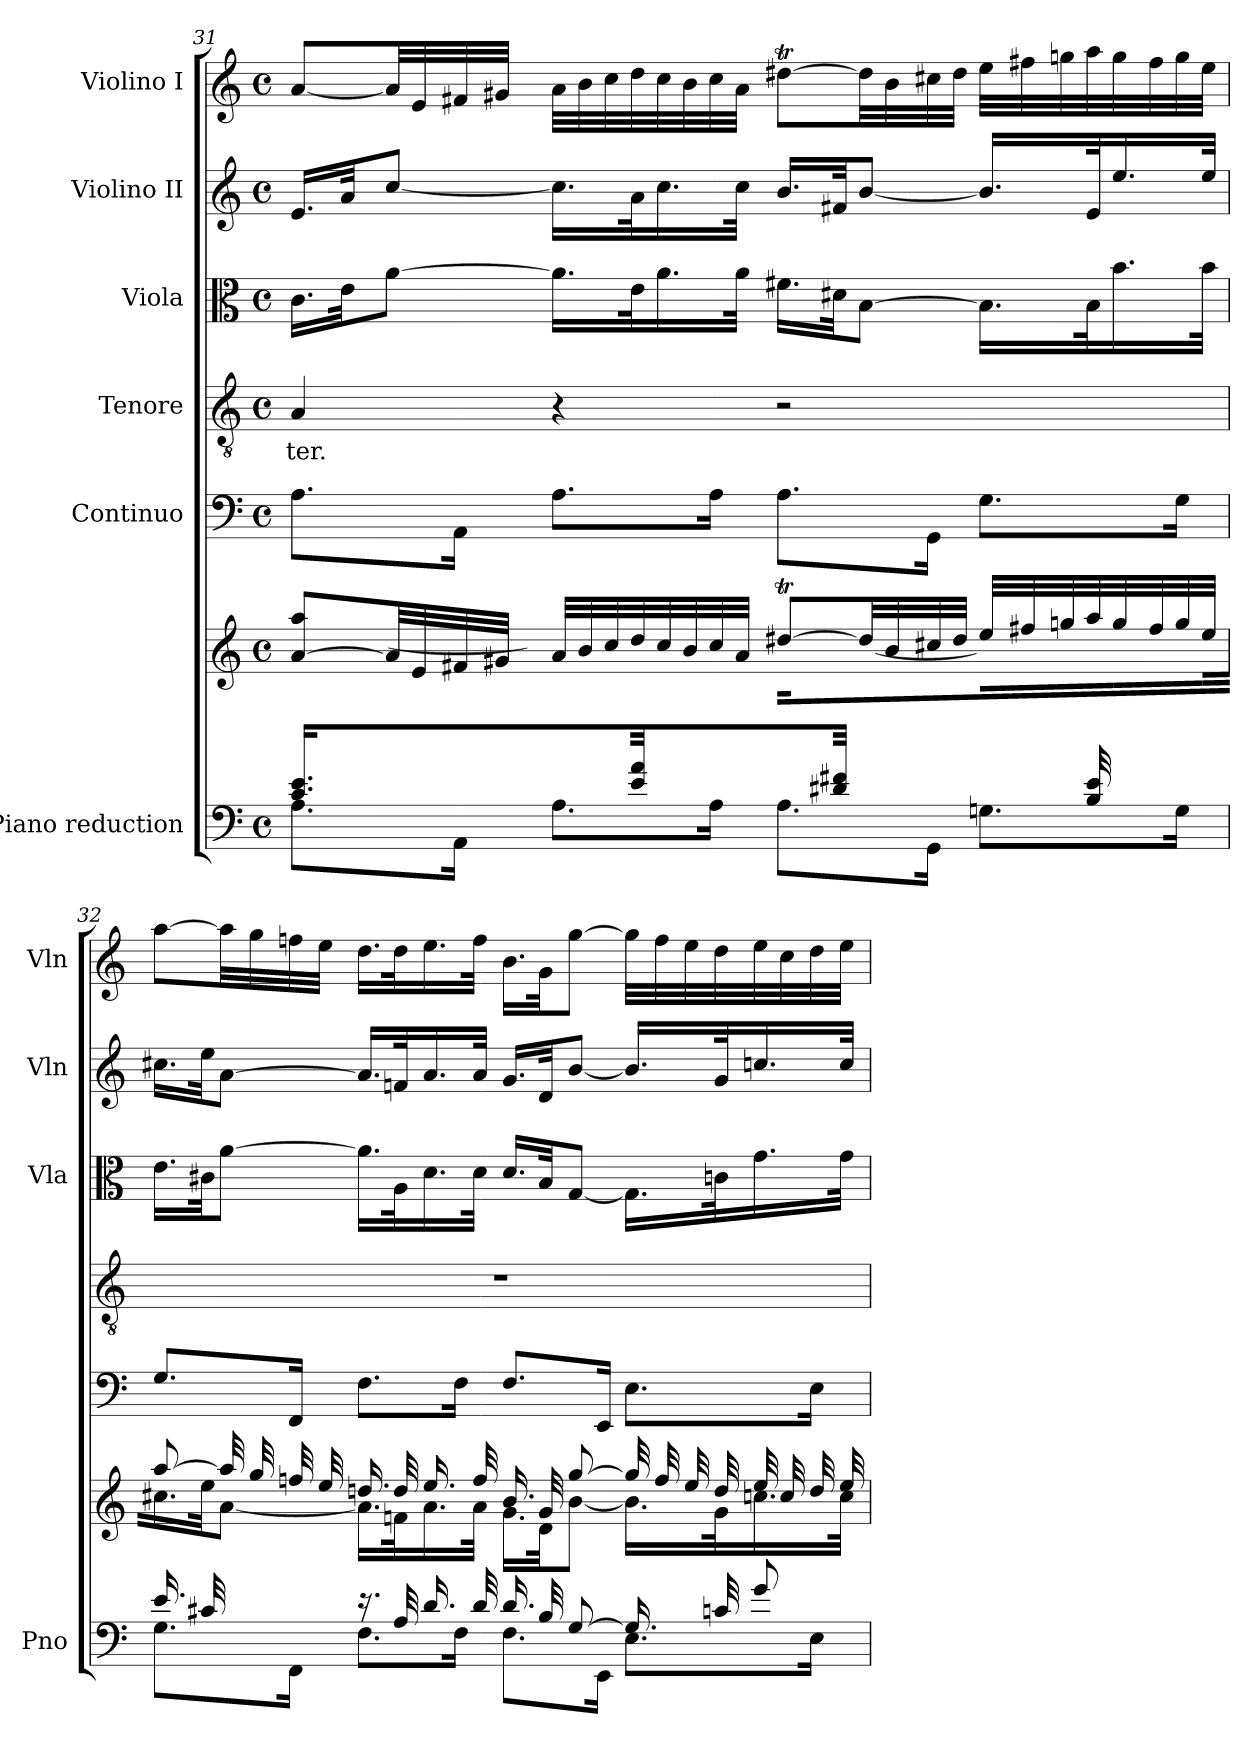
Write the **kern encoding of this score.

**kern	**kern	**kern	**kern	**text	**kern	**kern	**kern
*part6	*part6	*part5	*part4	*part4	*part3	*part2	*part1
*staff7	*staff6	*staff5	*staff4	*staff4	*staff3	*staff2	*staff1
*I"Piano reduction	*	*I"Continuo	*I"Tenore	*	*I"Viola	*I"Violino II	*I"Violino I
*I'Pno	*	*	*	*	*I'Vla	*I'Vln	*I'Vln
!!LO:LB:g=z
*clefF4	*clefG2	*clefF4	*clefGv2	*	*clefC3	*clefG2	*clefG2
*k[]	*k[]	*k[]	*k[]	*	*k[]	*k[]	*k[]
*M4/4	*M4/4	*M4/4	*M4/4	*	*M4/4	*M4/4	*M4/4
*met(c)	*met(c)	*met(c)	*met(c)	*	*met(c)	*met(c)	*met(c)
=31	=31	=31	=31	=31	=31	=31	=31
*^	*^	*	*	*	*	*	*
!	!	!	!	!	!	!LO:LY:b	!	!	!
16.c/ 16.e/LL	8.A\L	[8a/ 8aa/L	16.ryy	8.A\L	4A/	-ter.	16.c\LL	16.e/LL	[8a/L
4ryy	.	.	32e\ 32a\JK	.	.	.	32e\JK	32a/JK	.
.	.	32a/LL]	8a\ [>8cc\J	.	.	.	[8a\J	[8cc/J	32a/LL]
.	.	32e/	.	.	.	.	.	.	32e/
.	16AA\Jk	32f#X/	.	16AA\Jk	.	.	.	.	32f#X/
.	.	32g#X/JJJ	.	.	.	.	.	.	32g#X/JJJ
.	8.A\L	32a/LLL	16.a\ 16.cc\]LL	8.A\L	4r	.	16.a\LL]	16.cc\LL]	32a\LLL
.	.	32b/	.	.	.	.	.	.	32b\
.	.	32cc/	.	.	.	.	.	.	32cc\
32e/ 32a/JK	.	32dd/	32ryy	.	.	.	32e\K	32a\K	32dd\
8..ryy	.	32cc/	8a\ 8cc\J	.	.	.	16.a\	16.cc\	32cc\
.	.	32b/	.	.	.	.	.	.	32b\
.	16A\Jk	32cc/	.	16A\Jk	.	.	.	.	32cc\
.	.	32a/JJJ	.	.	.	.	32a\JJk	32cc\JJk	32a\JJJ
.	8.A\L	[8dd#Xt/L	16.f#\ 16.b\LL	8.A\L	2r	.	16.f#X\LL	16.b/LL	[8dd#Xt\L
32d#X/ 32f#X/JK	.	.	32ryy	.	.	.	32d#X\JK	32f#X/JK	.
8..ryy	.	32dd#/LL]	[8b\J	.	.	.	[8B\J	[8b/J	32dd#\LL]
.	.	32b/	.	.	.	.	.	.	32b\
.	16GG\Jk	32cc#X/	.	16GG\Jk	.	.	.	.	32cc#X\
.	.	32dd#/JJJ	.	.	.	.	.	.	32dd#\JJJ
.	8.Gn\L	32ee/LLL	16.b\LL]	8.G\L	.	.	16.B\LL]	16.b/LL]	32ee\LLL
.	.	32ff#X/	.	.	.	.	.	.	32ff#X\
.	.	32ggn/	.	.	.	.	.	.	32ggn\
32B/ 32e/K	.	32aa/	32ryy	.	.	.	32B\K	32e/K	32aa\
8ryy	.	32gg/	16.b\ 16.ee\	.	.	.	16.b\	16.ee/	32gg\
.	.	32ff#/	.	.	.	.	.	.	32ff#\
.	16G\Jk	32gg/	.	16G\Jk	.	.	.	.	32gg\
.	.	32ee/JJJ	32b\ 32ee\JJk	.	.	.	32b\JJk	32ee/JJk	32ee\JJJ
=32	=32	=32	=32	=32	=32	=32	=32	=32	=32
*	*	*	*^	*	*	*	*	*	*
16.e/LL	8.G\L	[8aa/L	16.cc#X\LL	8ryy	8.G/L	1r	.	16.e\LL	16.cc#X\LL	[8aa\L
32c#X/JK	.	.	32ee\JK	.	.	.	.	32c#X\JK	32ee\JK	.
8ryy	.	32aa/LL]	[<8a/J	8a\J	.	.	.	[8a\J	[8a\J	32aa\LL]
.	.	32gg/	.	.	.	.	.	.	.	32gg\
.	16FF\Jk	32ffn/	.	.	16FF/Jk	.	.	.	.	32ffn\
.	.	32ee/JJJ	.	.	.	.	.	.	.	32ee\JJJ
16.r	8.F\L	16.ddn/LL	16.a\LL]	2.ryy	8.F\L	.	.	16.a\LL]	16.a/LL]	16.dd\LL
32A/KLL	.	32dd/K	32fn\K	.	.	.	.	32A\K	32fn/K	32dd\K
16.d/	.	16.ee/	16.a\	.	.	.	.	16.d\	16.a/	16.ee\
.	16F\Jk	.	.	.	16F\Jk	.	.	.	.	.
32d/JJk	.	32ff/JJk	32a\JJk	.	.	.	.	32d\JJk	32a/JJk	32ff\JJk
16.d/LL	8.F\L	16.b/LL	16.g\LL	.	8.F/L	.	.	16.d/LL	16.g/LL	16.b\LL
32B/JK	.	32g/JK	32d\JK	.	.	.	.	32B/JK	32d/JK	32g\JK
[8G/J	.	[8gg/J	[8b\J	.	.	.	.	[8G/J	[8b/J	[8gg\J
.	16EE\Jk	.	.	.	16EE/Jk	.	.	.	.	.
16.G/LL]	8.E\L	32gg/LLL]	16.b\LL]	.	8.E\L	.	.	16.G\LL]	16.b/LL]	32gg\LLL]
.	.	32ff/	.	.	.	.	.	.	.	32ff\
.	.	32ee/	.	.	.	.	.	.	.	32ee\
32cn/JK	.	32dd/	32g\K	.	.	.	.	32cn\K	32g/K	32dd\
8g/J	.	32ee/	16.ccn\	.	.	.	.	16.g\	16.ccn/	32ee\
.	.	32cc/	.	.	.	.	.	.	.	32cc\
.	16E\Jk	32dd/	.	.	16E\Jk	.	.	.	.	32dd\
.	.	32ee/JJJ	32cc\JJk	.	.	.	.	32g\JJk	32cc/JJk	32ee\JJJ
*v	*v	*	*	*	*	*	*	*	*	*
*	*v	*v	*v	*	*	*	*	*	*
=	=	=	=	=	=	=	=
*-	*-	*-	*-	*-	*-	*-	*-
